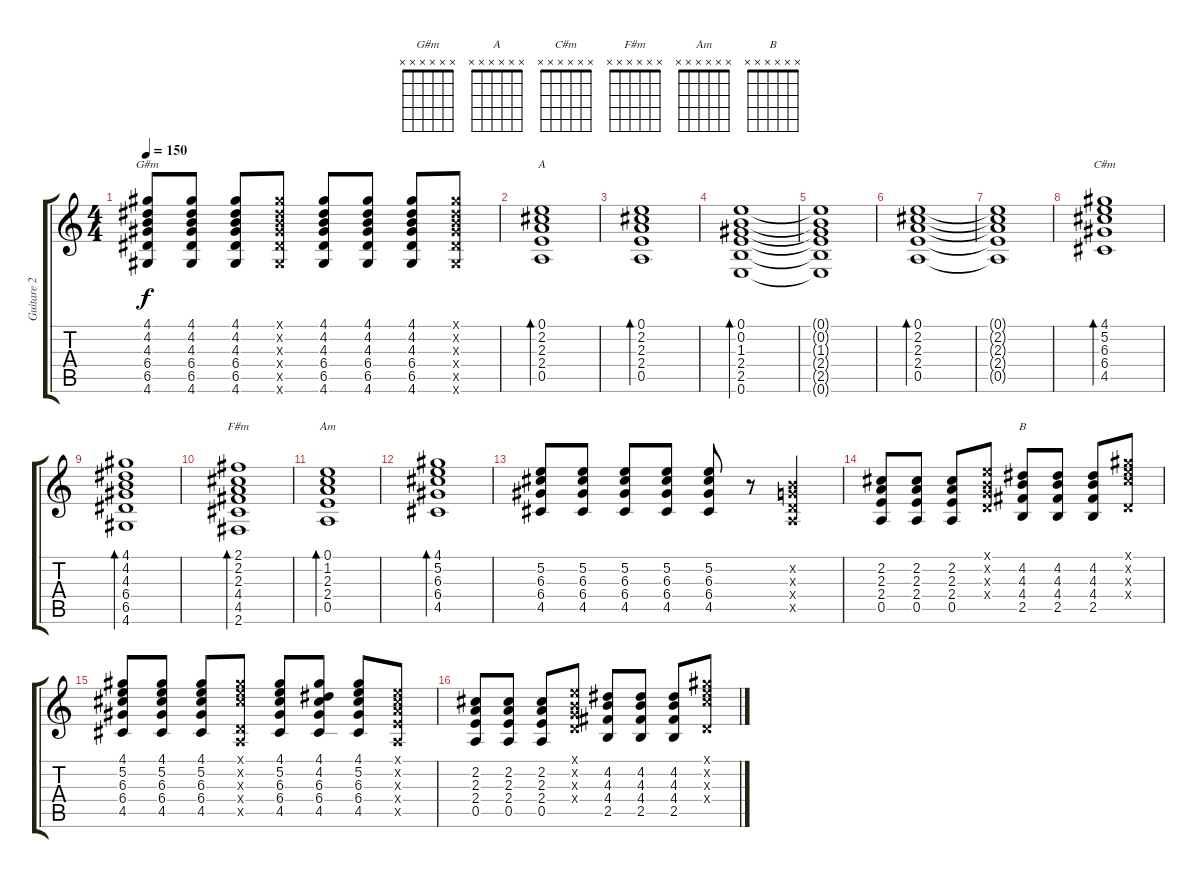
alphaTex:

\track ("Guitare 2" "Guitare 2") {instrument electricguitarclean}
\staff {score tabs}
\tuning (E4 B3 G3 D3 A2 E2) {hide}
\chord ("G#m" x x x x x x)
\chord ("A" x x x x x x)
\chord ("C#m" x x x x x x)
\chord ("F#m" x x x x x x)
\chord ("Am" x x x x x x)
\chord ("B" x x x x x x)
\ts (4 4)
\tempo 150
\clef g2
\ks c
(4.1 4.2 4.3 6.4 6.5 4.6).8{ch "G#m" dy f} (4.1 4.2 4.3 6.4 6.5 4.6).8 (4.1 4.2 4.3 6.4 6.5 4.6).8 (4.1{x} 4.2{x} 4.3{x} 6.4{x} 6.5{x} 4.6{x}).8 (4.1 4.2 4.3 6.4 6.5 4.6).8 (4.1 4.2 4.3 6.4 6.5 4.6).8 (4.1 4.2 4.3 6.4 6.5 4.6).8 (4.1{x} 4.2{x} 4.3{x} 6.4{x} 6.5{x} 4.6{x}).8 |
(0.1 2.2 2.3 2.4 0.5).1{bd 60 ch "A"} |
(0.1 2.2 2.3 2.4 0.5).1{bd 60} |
(0.1 0.2 1.3 2.4 2.5 0.6).1{bd 60} |
(0.1{t} 0.2{t} 1.3{t} 2.4{t} 2.5{t} 0.6{t}).1 |
(0.1 2.2 2.3 2.4 0.5).1{bd 60} |
(0.1{t} 2.2{t} 2.3{t} 2.4{t} 0.5{t}).1 |
(4.1 5.2 6.3 6.4 4.5).1{bd 60 ch "C#m"} |
(4.1 4.2 4.3 6.4 6.5 4.6).1{bd 60} |
(2.1 2.2 2.3 4.4 4.5 2.6).1{bd 60 ch "F#m"} |
(0.1 1.2 2.3 2.4 0.5).1{bd 60 ch "Am"} |
(4.1 5.2 6.3 6.4 4.5).1{bd 60} |
(5.2 6.3 6.4 4.5).8 (5.2 6.3 6.4 4.5).8 (5.2 6.3 6.4 4.5).8 (5.2 6.3 6.4 4.5).8 (5.2 6.3 6.4 4.5).8 r.8 (0.2{x} 0.3{x} 0.4{x} 0.5{x}).4 |
(2.2 2.3 2.4 0.5).8 (2.2 2.3 2.4 0.5).8 (2.2 2.3 2.4 0.5).8 (0.1{x} 0.2{x} 0.3{x} 0.4{x}).8 (4.2 4.3 4.4 2.5).8{ch "B"} (4.2 4.3 4.4 2.5).8 (4.2 4.3 4.4 2.5).8 (4.1{x} 5.2{x} 6.3{x} 0.4{x}).8 |
(4.1 5.2 6.3 6.4 4.5).8 (4.1 5.2 6.3 6.4 4.5).8 (4.1 5.2 6.3 6.4 4.5).8 (4.1{x} 5.2{x} 6.3{x} 0.4{x} 0.5{x}).8 (4.1 5.2 6.3 6.4 4.5).8 (4.1 4.2 6.3 6.4 4.5).8 (4.1 5.2 6.3 6.4 4.5).8 (0.1{x} 2.2{x} 2.3{x} 2.4{x} 0.5{x}).8 |
(2.2 2.3 2.4 0.5).8 (2.2 2.3 2.4 0.5).8 (2.2 2.3 2.4 0.5).8 (0.1{x} 0.2{x} 0.3{x} 0.4{x}).8 (4.2 4.3 4.4 2.5).8 (4.2 4.3 4.4 2.5).8 (4.2 4.3 4.4 2.5).8 (4.1{x} 5.2{x} 6.3{x} 0.4{x}).8
